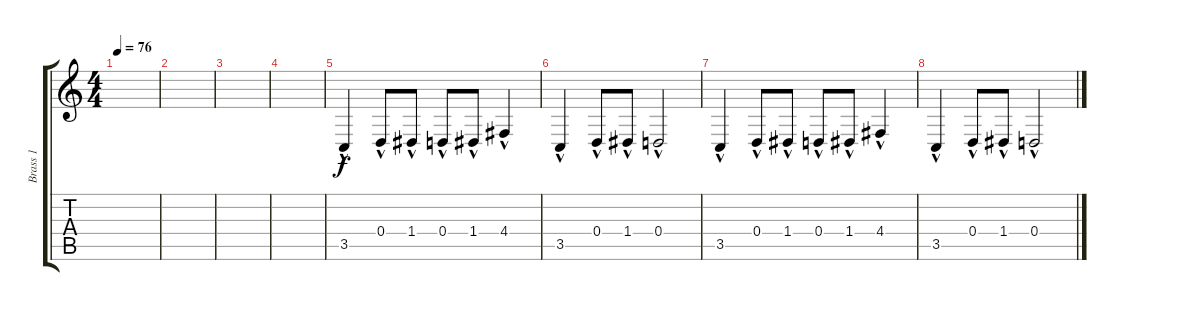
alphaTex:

\track ("Brass 1" "Brass 1") {instrument frenchhorn}
\staff {score tabs}
\tuning (E4 B3 G3 D3 A2 E2) {hide}
\ts (4 4)
\tempo 76
\clef g2
\ks c
|
|
|
|
3.5{hac}.4 0.4{hac}.8 1.4{hac}.8 0.4{hac}.8 1.4{hac}.8 4.4{hac}.4 |
3.5{hac}.4 0.4{hac}.8 1.4{hac}.8 0.4{hac}.2 |
3.5{hac}.4 0.4{hac}.8 1.4{hac}.8 0.4{hac}.8 1.4{hac}.8 4.4{hac}.4 |
3.5{hac}.4 0.4{hac}.8 1.4{hac}.8 0.4{hac}.2
